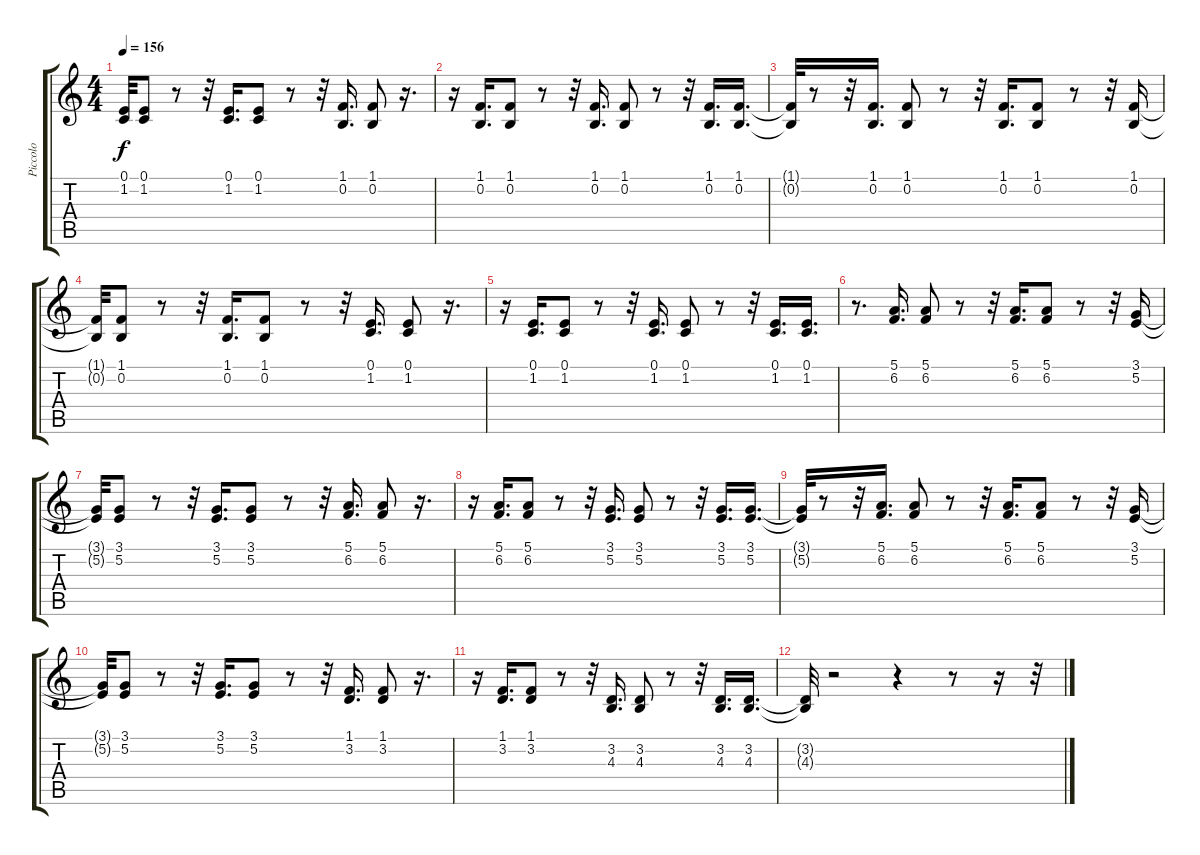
\track ("Piccolo" "Piccolo") {instrument piccolo}
\staff {score tabs}
\tuning (E4 B3 G3 D3 A2 E2) {hide}
\ts (4 4)
\tempo 156
\clef g2
\ks c
(0.1{t} 1.2{t}).32{dy f} (0.1 1.2).8 r.8 r.32 (0.1 1.2).16{d} (0.1 1.2).8 r.8 r.32 (1.1 0.2).16{d} (1.1 0.2).8 r.16{d} |
r.16 (1.1 0.2).16{d} (1.1 0.2).8 r.8 r.32 (1.1 0.2).16{d} (1.1 0.2).8 r.8 r.32 (1.1 0.2).16{d} (1.1 0.2).16{d} |
(1.1{t} 0.2{t}).32 r.8 r.32 (1.1 0.2).16{d} (1.1 0.2).8 r.8 r.32 (1.1 0.2).16{d} (1.1 0.2).8 r.8 r.32 (1.1 0.2).16 |
(1.1{t} 0.2{t}).32 (1.1 0.2).8 r.8 r.32 (1.1 0.2).16{d} (1.1 0.2).8 r.8 r.32 (0.1 1.2).16{d} (0.1 1.2).8 r.16{d} |
r.16 (0.1 1.2).16{d} (0.1 1.2).8 r.8 r.32 (0.1 1.2).16{d} (0.1 1.2).8 r.8 r.32 (0.1 1.2).16{d} (0.1 1.2).16{d} |
r.8{d} (5.1 6.2).16{d} (5.1 6.2).8 r.8 r.32 (5.1 6.2).16{d} (5.1 6.2).8 r.8 r.32 (3.1 5.2).16 |
(3.1{t} 5.2{t}).32 (3.1 5.2).8 r.8 r.32 (3.1 5.2).16{d} (3.1 5.2).8 r.8 r.32 (5.1 6.2).16{d} (5.1 6.2).8 r.16{d} |
r.16 (5.1 6.2).16{d} (5.1 6.2).8 r.8 r.32 (3.1 5.2).16{d} (3.1 5.2).8 r.8 r.32 (3.1 5.2).16{d} (3.1 5.2).16{d} |
(3.1{t} 5.2{t}).32 r.8 r.32 (5.1 6.2).16{d} (5.1 6.2).8 r.8 r.32 (5.1 6.2).16{d} (5.1 6.2).8 r.8 r.32 (3.1 5.2).16 |
(3.1{t} 5.2{t}).32 (3.1 5.2).8 r.8 r.32 (3.1 5.2).16{d} (3.1 5.2).8 r.8 r.32 (1.1 3.2).16{d} (1.1 3.2).8 r.16{d} |
r.16 (1.1 3.2).16{d} (1.1 3.2).8 r.8 r.32 (3.2 4.3).16{d} (3.2 4.3).8 r.8 r.32 (3.2 4.3).16{d} (3.2 4.3).16{d} |
(3.2{t} 4.3{t}).32 r.2 r.4 r.8 r.16 r.32
